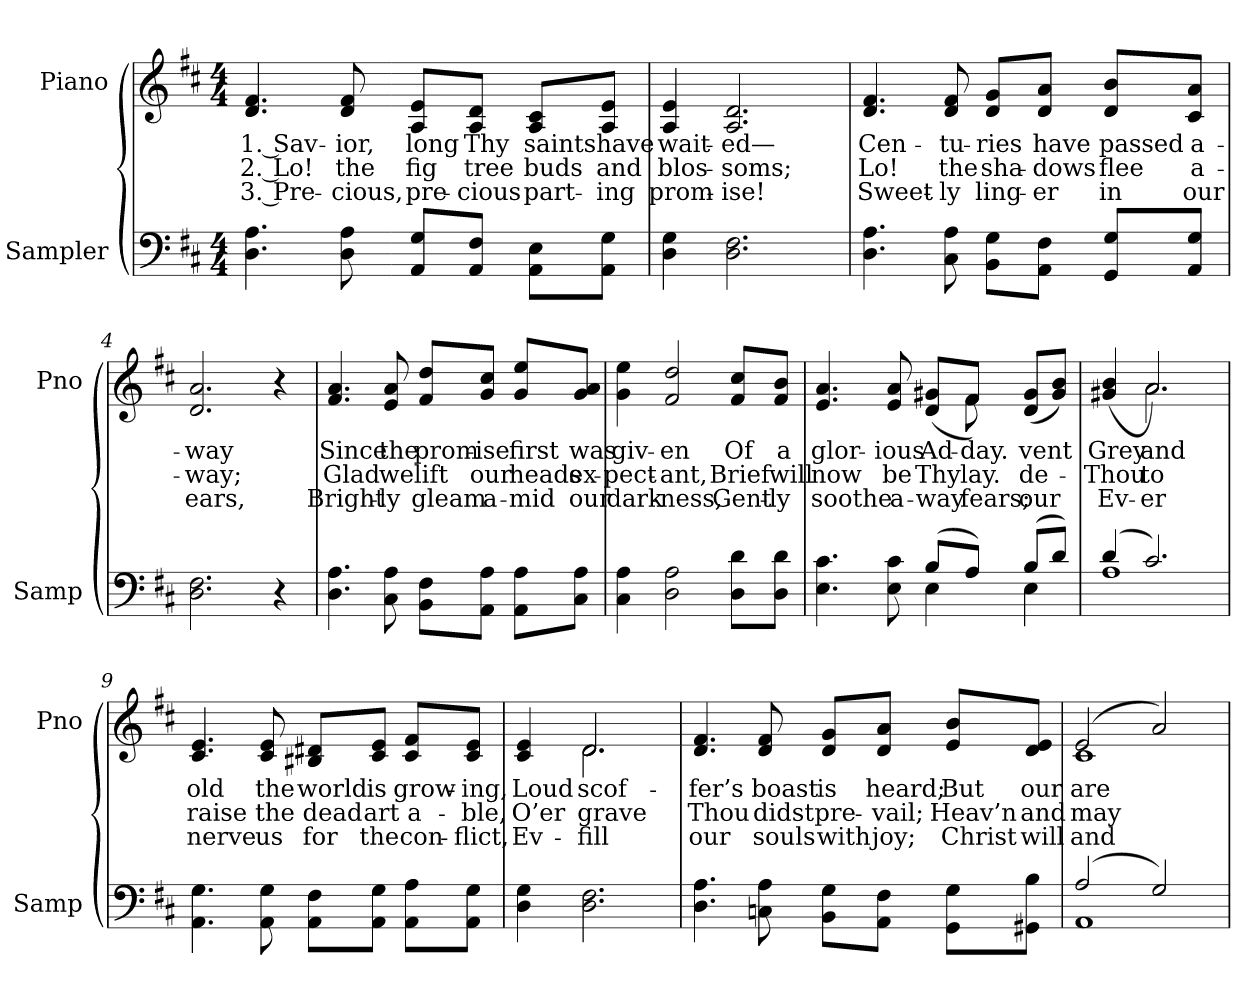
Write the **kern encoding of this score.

**kern	**kern	**text	**text	**text
*part2	*part1	*part1	*part1	*part1
*staff2	*staff1	*staff1	*staff1	*staff1
*I"Sampler	*I"Piano	*	*	*
*I'Samp	*I'Pno	*	*	*
*clefF4	*clefG2	*	*	*
*k[f#c#]	*k[f#c#]	*	*	*
*D:	*D:	*	*	*
*M4/4	*M4/4	*	*	*
=1	=1	=1	=1	=1
4.D 4.A	4.d 4.f#	1. Sav-	2. Lo!	3. Pre-
8D 8A	8d 8f#	-ior,	the	-cious,
8AA/ 8G/L	8A/ 8e/L	long	fig	pre-
8AA/ 8F#/J	8A/ 8d/J	Thy	tree	-cious
8AA\ 8E\L	8A/ 8c#/L	saints	buds	part-
8AA\ 8G\J	8A/ 8e/J	have	and	-ing
=2	=2	=2	=2	=2
4D 4G	4A 4e	wait-	blos-	prom-
2.D 2.F#	2.A 2.d	-ed—	-soms;	-ise!
=3	=3	=3	=3	=3
4.D 4.A	4.d 4.f#	Cen-	Lo!	Sweet-
8C# 8A	8d 8f#	-tu-	the	-ly
8BB\ 8G\L	8d/ 8g/L	-ries	sha-	ling-
8AA\ 8F#\J	8d/ 8a/J	have	-dows	-er
8GG/ 8G/L	8d/ 8b/L	passed	flee	in
8AA/ 8G/J	8c#/ 8a/J	a-	a-	our
=4	=4	=4	=4	=4
2.D 2.F#	2.d 2.a	-way	-way;	ears,
4r	4r	.	.	.
=5	=5	=5	=5	=5
4.D 4.A	4.f# 4.a	Since	Glad	Bright-
8C# 8A	8e 8a	the	we	-ly
8BB\ 8F#\L	8f#/ 8dd/L	prom-	lift	gleam
8AA\ 8A\J	8g/ 8cc#/J	-ise	our	a-
8AA\ 8A\L	8g/ 8ee/L	first	heads	-mid
8C#\ 8A\J	8g/ 8a/J	was	ex-	our
=6	=6	=6	=6	=6
4C# 4A	4g 4ee	giv-	-pect-	dark-
2D 2A	2f# 2dd	-en	-ant,	-ness,
8D\ 8d\L	8f#/ 8cc#/L	Of	Brief	Gent-
8D\ 8d\J	8f#/ 8b/J	a	will	-ly
=7	=7	=7	=7	=7
*^	*^	*	*	*
4.E 4.c#	2ryy	4.e 4.a	8ryy	glor-	now	soothe
*	*	*v	*v	*	*	*
8E 8c#	.	8e 8a	-ious	be	a-
(8B/L	4E	(8d/ 8g#X/L	Ad-	Thy	-way
*	*	*^	*	*	*
8A/J)	.	8f#/J)	8f#	day.	-lay.	fears;
(8B/L	4E	(8d/ 8g#/L	4ryy	-vent	de-	our
8d/J)	.	8g#/ 8b/J)	.	.	.	.
=8	=8	=8	=8	=8	=8	=8
(4d/	1A	(4g#X 4b	4ryy	Grey	Thou	Ev-
2.c#/)	.	2.a/)	2.a	and	to	-er
*v	*v	*	*	*	*	*
*	*v	*v	*	*	*
=9	=9	=9	=9	=9
4.AA 4.G	4.c# 4.e	old	raise	nerve
8AA 8G	8c# 8e	the	the	us
8AA\ 8F#\L	8B#X/ 8d#X/L	world	dead	for
8AA\ 8G\J	8c#/ 8e/J	is	art	the
8AA\ 8A\L	8c#/ 8f#/L	grow-	a-	con-
8AA\ 8G\J	8c#/ 8e/J	-ing,	-ble,	-flict,
=10	=10	=10	=10	=10
*	*^	*	*	*
4D 4G	4c# 4e	4ryy	Loud	O’er	Ev-
2.D 2.F#	2.d/	2.d	scof-	grave	fill
*	*v	*v	*	*	*
=11	=11	=11	=11	=11
4.D 4.A	4.d 4.f#	-fer’s	Thou	our
8Cn 8A	8d 8f#	boast	didst	souls
8BB\ 8G\L	8d/ 8g/L	is	pre-	with
8AA\ 8F#\J	8d/ 8a/J	heard;	-vail;	joy;
8GG\ 8G\L	8e/ 8b/L	But	Heav’n	Christ
8GG#X\ 8B\J	8d/ 8e/J	our	and	will
=12	=12	=12	=12	=12
*^	*^	*	*	*
(2A/	1AA	(2e/	1c#	are	may	and
2G/)	.	2a/)	.	.	.	.
*v	*v	*	*	*	*	*
*	*v	*v	*	*	*
=	=	=	=	=
*-	*-	*-	*-	*-
